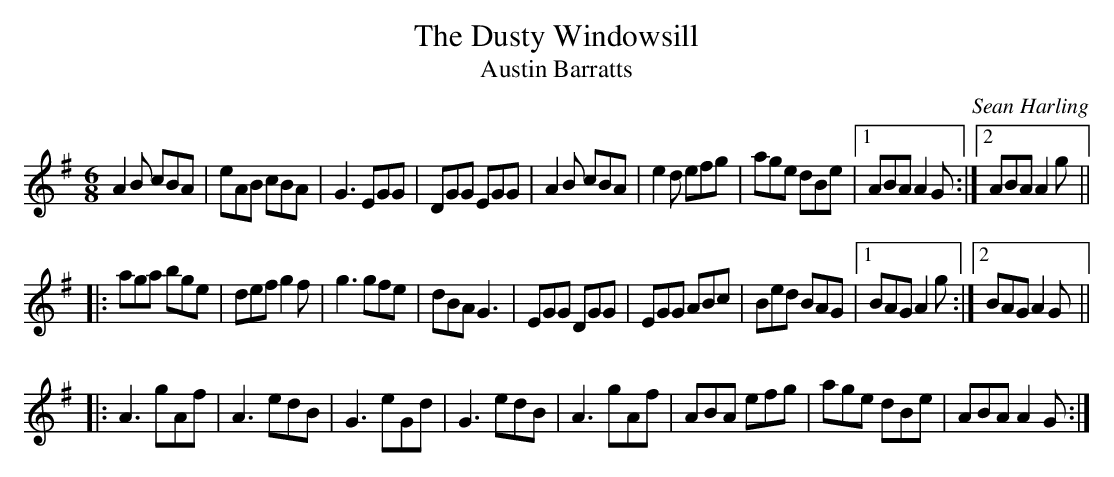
X:1
T:Dusty Windowsill, The
T:Austin Barratts
C:Sean Harling
M:6/8
K:Ador
A2B cBA|eAB cBA|G3 EGG|DGG EGG|A2B cBA|e2d efg|age dBe|1 ABA A2G:|2 ABA A2g||
|:aga bge|def g2f|g3 gfe|dBA G3|EGG DGG|EGG ABc|Bed BAG|1 BAG A2g:|2 BAG A2G||
|:A3 gAf|A3 edB|G3 eGd|G3 edB|A3 gAf|ABA efg|age dBe|ABA A2G:|
